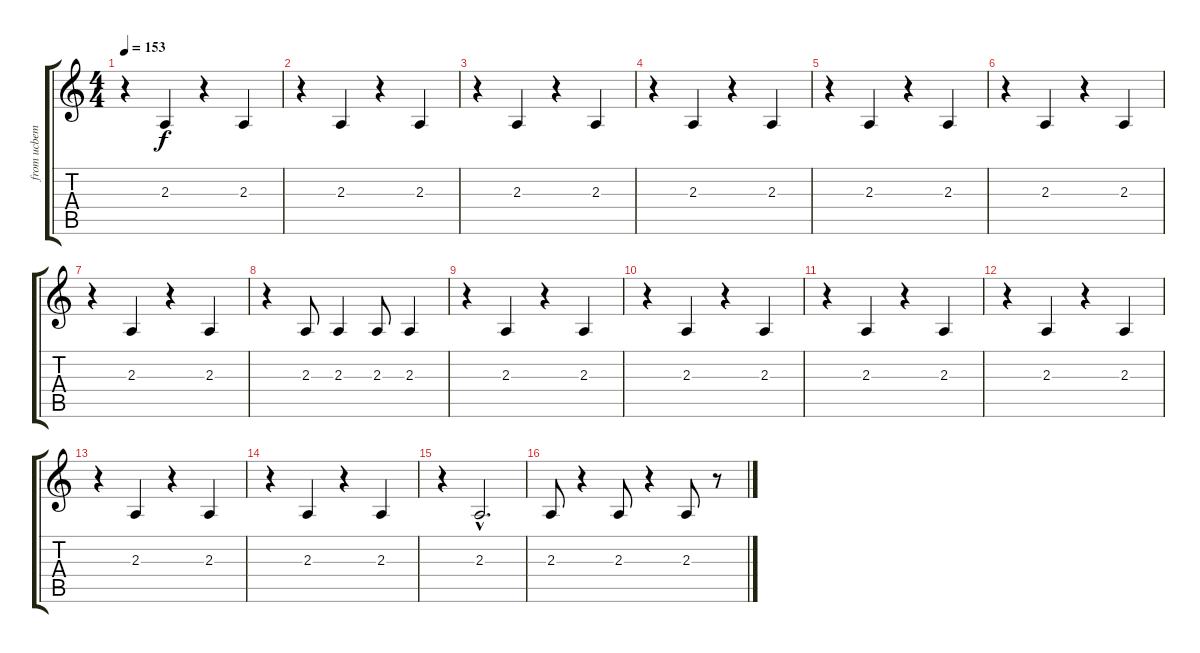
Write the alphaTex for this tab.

\track ("from ucbemine.mod" "from ucbem") {instrument stringensemble2}
\staff {score tabs}
\tuning (E4 B3 G3 D3 A2 E2) {hide}
\ts (4 4)
\tempo 153
\clef g2
\ks c
r.4{dy f} 2.3.4{instrument gunshot} r.4 2.3.4{instrument gunshot} |
r.4 2.3.4{instrument gunshot} r.4 2.3.4{instrument gunshot} |
r.4 2.3.4{instrument gunshot} r.4 2.3.4{instrument gunshot} |
r.4 2.3.4{instrument gunshot} r.4 2.3.4{instrument gunshot} |
r.4 2.3.4{instrument gunshot} r.4 2.3.4{instrument gunshot} |
r.4 2.3.4{instrument gunshot} r.4 2.3.4{instrument gunshot} |
r.4 2.3.4{instrument gunshot} r.4 2.3.4{instrument gunshot} |
r.4 2.3.8{instrument gunshot} 2.3.4 2.3.8 2.3.4 |
r.4 2.3.4{instrument gunshot} r.4 2.3.4{instrument gunshot} |
r.4 2.3.4{instrument gunshot} r.4 2.3.4{instrument gunshot} |
r.4 2.3.4{instrument gunshot} r.4 2.3.4{instrument gunshot} |
r.4 2.3.4{instrument gunshot} r.4 2.3.4{instrument gunshot} |
r.4 2.3.4{instrument gunshot} r.4 2.3.4{instrument gunshot} |
r.4 2.3.4{instrument gunshot} r.4 2.3.4{instrument gunshot} |
r.4 2.3{hac}.2{d instrument gunshot} |
2.3.8 r.4 2.3.8{instrument gunshot} r.4 2.3.8{instrument gunshot} r.8
